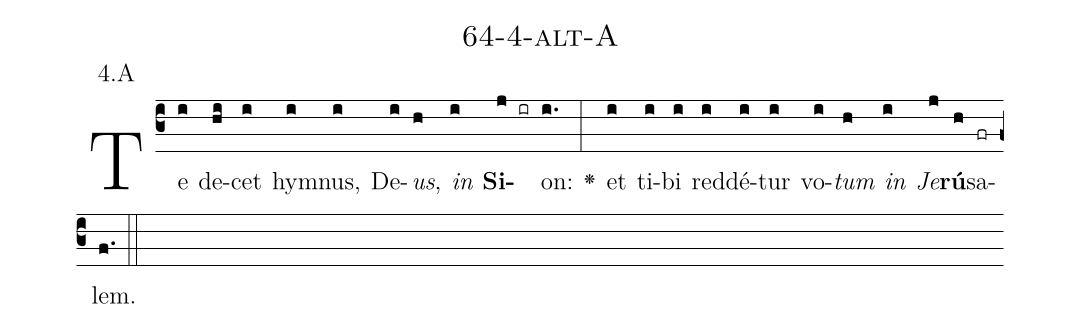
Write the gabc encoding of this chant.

name: 64-4-alt-A;
annotation: 4.A;
%%
(c3)Te(i) de(hi)cet(i) hym(i)nus,(i) De(i)<i>us</i>,(h) <i>in</i>(i) <b>Si</b>(j ir)on:(i.) <v>\greheightstar</v>(:) et(i) ti(i)bi(i) red(i)dé(i)tur(i) vo(i)<i>tum</i>(h) <i>in</i>(i) <i>Je</i>(j)<b>rú</b>(h)sa(fr)lem.(f.) (::)


%E(i) u(h) o(i) u(j) a(h) e.(f.) (::)
